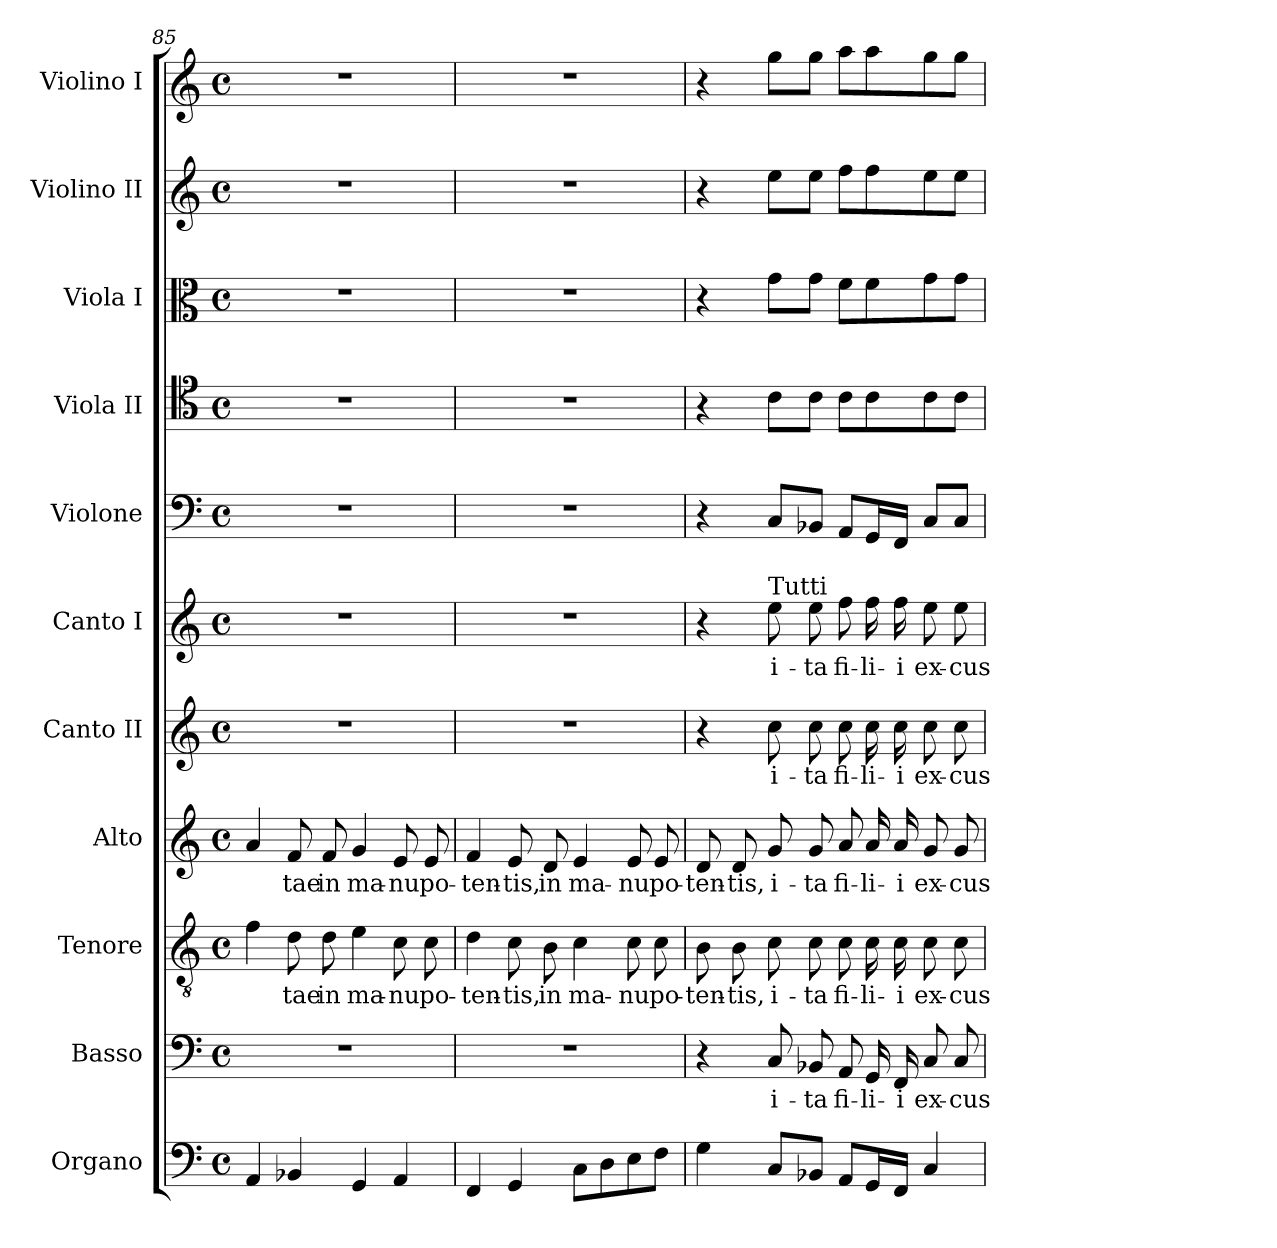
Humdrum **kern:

**kern	**kern	**text	**kern	**text	**kern	**text	**kern	**text	**kern	**text	**kern	**kern	**kern	**kern	**kern
*part11	*part10	*part10	*part9	*part9	*part8	*part8	*part7	*part7	*part6	*part6	*part5	*part4	*part3	*part2	*part1
*staff11	*staff10	*staff10	*staff9	*staff9	*staff8	*staff8	*staff7	*staff7	*staff6	*staff6	*staff5	*staff4	*staff3	*staff2	*staff1
*I"Organo	*I"Basso	*	*I"Tenore	*	*I"Alto	*	*I"Canto II	*	*I"Canto I	*	*I"Violone	*I"Viola II	*I"Viola I	*I"Violino II	*I"Violino I
*I'Org.	*I'B.	*	*I'T.	*	*I'A.	*	*I'C. II	*	*I'C. I	*	*I'Vne.	*I'Vla. II	*I'Vla. I	*I'Vl. II	*I'Vl. I
!!LO:LB:g=z
*clefF4	*clefF4	*	*clefGv2	*	*clefG2	*	*clefG2	*	*clefG2	*	*clefF4	*clefC4	*clefC3	*clefG2	*clefG2
*	*	*	*ITrd7c12	*	*	*	*	*	*	*	*	*	*	*	*
*k[]	*k[]	*	*k[]	*	*k[]	*	*k[]	*	*k[]	*	*k[]	*k[]	*k[]	*k[]	*k[]
*C:	*C:	*	*C:	*	*C:	*	*C:	*	*C:	*	*C:	*C:	*C:	*C:	*C:
*M4/4	*M4/4	*	*M4/4	*	*M4/4	*	*M4/4	*	*M4/4	*	*M4/4	*M4/4	*M4/4	*M4/4	*M4/4
*met(c)	*met(c)	*	*met(c)	*	*met(c)	*	*met(c)	*	*met(c)	*	*met(c)	*met(c)	*met(c)	*met(c)	*met(c)
=85	=85	=85	=85	=85	=85	=85	=85	=85	=85	=85	=85	=85	=85	=85	=85
4AAi/	1r	.	4Fi\	.	4ai/	.	1r	.	1r	.	1r	1r	1r	1r	1r
!	!	!	!	!LO:LY:b:color=#000000	!	!	!	!	!	!	!	!	!	!	!
!	!	!	!	!	!	!LO:LY:b:color=#000000	!	!	!	!	!	!	!	!	!
4BB-Xi/	.	.	8Di\	-tae	8fi/	-tae	.	.	.	.	.	.	.	.	.
!	!	!	!	!LO:LY:b:color=#000000	!	!	!	!	!	!	!	!	!	!	!
!	!	!	!	!	!	!LO:LY:b:color=#000000	!	!	!	!	!	!	!	!	!
.	.	.	8Di\	in	8fi/	in	.	.	.	.	.	.	.	.	.
!	!	!	!	!LO:LY:b:color=#000000	!	!	!	!	!	!	!	!	!	!	!
!	!	!	!	!	!	!LO:LY:b:color=#000000	!	!	!	!	!	!	!	!	!
4GGi/	.	.	4Ei\	ma-	4gi/	ma-	.	.	.	.	.	.	.	.	.
!	!	!	!	!LO:LY:b:color=#000000	!	!	!	!	!	!	!	!	!	!	!
!	!	!	!	!	!	!LO:LY:b:color=#000000	!	!	!	!	!	!	!	!	!
4AAi/	.	.	8Ci\	-nu	8ei/	-nu	.	.	.	.	.	.	.	.	.
!	!	!	!	!LO:LY:b:color=#000000	!	!	!	!	!	!	!	!	!	!	!
!	!	!	!	!	!	!LO:LY:b:color=#000000	!	!	!	!	!	!	!	!	!
.	.	.	8Ci\	po-	8ei/	po-	.	.	.	.	.	.	.	.	.
=86	=86	=86	=86	=86	=86	=86	=86	=86	=86	=86	=86	=86	=86	=86	=86
!	!	!	!	!LO:LY:b:color=#000000	!	!	!	!	!	!	!	!	!	!	!
!	!	!	!	!	!	!LO:LY:b:color=#000000	!	!	!	!	!	!	!	!	!
4FFi/	1r	.	4Di\	-ten-	4fi/	-ten-	1r	.	1r	.	1r	1r	1r	1r	1r
!	!	!	!	!LO:LY:b:color=#000000	!	!	!	!	!	!	!	!	!	!	!
!	!	!	!	!	!	!LO:LY:b:color=#000000	!	!	!	!	!	!	!	!	!
4GGi/	.	.	8Ci\	-tis,	8ei/	-tis,	.	.	.	.	.	.	.	.	.
!	!	!	!	!LO:LY:b:color=#000000	!	!	!	!	!	!	!	!	!	!	!
!	!	!	!	!	!	!LO:LY:b:color=#000000	!	!	!	!	!	!	!	!	!
.	.	.	8BBi\	in	8di/	in	.	.	.	.	.	.	.	.	.
!	!	!	!	!LO:LY:b:color=#000000	!	!	!	!	!	!	!	!	!	!	!
!	!	!	!	!	!	!LO:LY:b:color=#000000	!	!	!	!	!	!	!	!	!
8Ci\L	.	.	4Ci\	ma-	4ei/	ma-	.	.	.	.	.	.	.	.	.
8Di\	.	.	.	.	.	.	.	.	.	.	.	.	.	.	.
!	!	!	!	!LO:LY:b:color=#000000	!	!	!	!	!	!	!	!	!	!	!
!	!	!	!	!	!	!LO:LY:b:color=#000000	!	!	!	!	!	!	!	!	!
8Ei\	.	.	8Ci\	-nu	8ei/	-nu	.	.	.	.	.	.	.	.	.
!	!	!	!	!LO:LY:b:color=#000000	!	!	!	!	!	!	!	!	!	!	!
!	!	!	!	!	!	!LO:LY:b:color=#000000	!	!	!	!	!	!	!	!	!
8Fi\J	.	.	8Ci\	po-	8ei/	po-	.	.	.	.	.	.	.	.	.
=87	=87	=87	=87	=87	=87	=87	=87	=87	=87	=87	=87	=87	=87	=87	=87
!	!	!	!	!LO:LY:b:color=#000000	!	!	!	!	!	!	!	!	!	!	!
!	!	!	!	!	!	!LO:LY:b:color=#000000	!	!	!	!	!	!	!	!	!
4Gi\	4r	.	8BBi\	-ten-	8di/	-ten-	4r	.	4r	.	4r	4r	4r	4r	4r
!	!	!	!	!LO:LY:b:color=#000000	!	!	!	!	!	!	!	!	!	!	!
!	!	!	!	!	!	!LO:LY:b:color=#000000	!	!	!	!	!	!	!	!	!
.	.	.	8BBi\	-tis,	8di/	-tis,	.	.	.	.	.	.	.	.	.
!	!	!LO:LY:b:color=#000000	!	!	!	!	!	!	!	!	!	!	!	!	!
!	!	!	!	!LO:LY:b:color=#000000	!	!	!	!	!	!	!	!	!	!	!
!	!	!	!	!	!	!LO:LY:b:color=#000000	!	!	!	!	!	!	!	!	!
!	!	!	!	!	!	!	!	!LO:LY:b:color=#000000	!	!	!	!	!	!	!
!	!	!	!	!	!	!	!	!	!LO:TX:a:t=Tutti	!	!	!	!	!	!
!	!	!	!	!	!	!	!	!	!	!LO:LY:b:color=#000000	!	!	!	!	!
8Ci/L	8Ci/	i-	8Ci\	i-	8gi/	i-	8cci\	i-	8eei\	i-	8Ci/L	8ci\L	8gi\L	8eei\L	8ggi\L
!	!	!LO:LY:b:color=#000000	!	!	!	!	!	!	!	!	!	!	!	!	!
!	!	!	!	!LO:LY:b:color=#000000	!	!	!	!	!	!	!	!	!	!	!
!	!	!	!	!	!	!LO:LY:b:color=#000000	!	!	!	!	!	!	!	!	!
!	!	!	!	!	!	!	!	!LO:LY:b:color=#000000	!	!	!	!	!	!	!
!	!	!	!	!	!	!	!	!	!	!LO:LY:b:color=#000000	!	!	!	!	!
8BB-Xi/J	8BB-Xi/	-ta	8Ci\	-ta	8gi/	-ta	8cci\	-ta	8eei\	-ta	8BB-Xi/J	8ci\J	8gi\J	8eei\J	8ggi\J
!	!	!LO:LY:b:color=#000000	!	!	!	!	!	!	!	!	!	!	!	!	!
!	!	!	!	!LO:LY:b:color=#000000	!	!	!	!	!	!	!	!	!	!	!
!	!	!	!	!	!	!LO:LY:b:color=#000000	!	!	!	!	!	!	!	!	!
!	!	!	!	!	!	!	!	!LO:LY:b:color=#000000	!	!	!	!	!	!	!
!	!	!	!	!	!	!	!	!	!	!LO:LY:b:color=#000000	!	!	!	!	!
8AAi/L	8AAi/	fi-	8Ci\	fi-	8ai/	fi-	8cci\	fi-	8ffi\	fi-	8AAi/L	8ci\L	8fi\L	8ffi\L	8aai\L
!	!	!LO:LY:b:color=#000000	!	!	!	!	!	!	!	!	!	!	!	!	!
!	!	!	!	!LO:LY:b:color=#000000	!	!	!	!	!	!	!	!	!	!	!
!	!	!	!	!	!	!LO:LY:b:color=#000000	!	!	!	!	!	!	!	!	!
!	!	!	!	!	!	!	!	!LO:LY:b:color=#000000	!	!	!	!	!	!	!
!	!	!	!	!	!	!	!	!	!	!LO:LY:b:color=#000000	!	!	!	!	!
16GGi/L	16GGi/	-li-	16Ci\	-li-	16ai/	-li-	16cci\	-li-	16ffi\	-li-	16GGi/L	8ci\	8fi\	8ffi\	8aai\
!	!	!LO:LY:b:color=#000000	!	!	!	!	!	!	!	!	!	!	!	!	!
!	!	!	!	!LO:LY:b:color=#000000	!	!	!	!	!	!	!	!	!	!	!
!	!	!	!	!	!	!LO:LY:b:color=#000000	!	!	!	!	!	!	!	!	!
!	!	!	!	!	!	!	!	!LO:LY:b:color=#000000	!	!	!	!	!	!	!
!	!	!	!	!	!	!	!	!	!	!LO:LY:b:color=#000000	!	!	!	!	!
16FFi/JJ	16FFi/	-i	16Ci\	-i	16ai/	-i	16cci\	-i	16ffi\	-i	16FFi/JJ	.	.	.	.
!	!	!LO:LY:b:color=#000000	!	!	!	!	!	!	!	!	!	!	!	!	!
!	!	!	!	!LO:LY:b:color=#000000	!	!	!	!	!	!	!	!	!	!	!
!	!	!	!	!	!	!LO:LY:b:color=#000000	!	!	!	!	!	!	!	!	!
!	!	!	!	!	!	!	!	!LO:LY:b:color=#000000	!	!	!	!	!	!	!
!	!	!	!	!	!	!	!	!	!	!LO:LY:b:color=#000000	!	!	!	!	!
4Ci/	8Ci/	ex-	8Ci\	ex-	8gi/	ex-	8cci\	ex-	8eei\	ex-	8Ci/L	8ci\	8gi\	8eei\	8ggi\
!	!	!LO:LY:b:color=#000000	!	!	!	!	!	!	!	!	!	!	!	!	!
!	!	!	!	!LO:LY:b:color=#000000	!	!	!	!	!	!	!	!	!	!	!
!	!	!	!	!	!	!LO:LY:b:color=#000000	!	!	!	!	!	!	!	!	!
!	!	!	!	!	!	!	!	!LO:LY:b:color=#000000	!	!	!	!	!	!	!
!	!	!	!	!	!	!	!	!	!	!LO:LY:b:color=#000000	!	!	!	!	!
.	8Ci/	-cus-	8Ci\	-cus-	8gi/	-cus-	8cci\	-cus-	8eei\	-cus-	8Ci/J	8ci\J	8gi\J	8eei\J	8ggi\J
=	=	=	=	=	=	=	=	=	=	=	=	=	=	=	=
*-	*-	*-	*-	*-	*-	*-	*-	*-	*-	*-	*-	*-	*-	*-	*-
